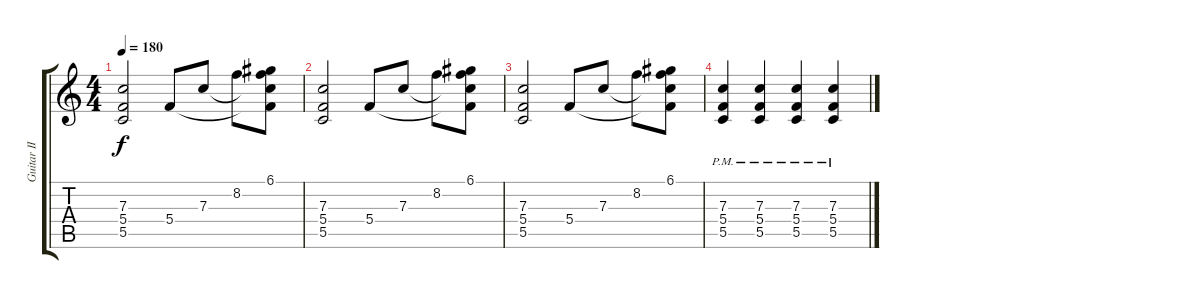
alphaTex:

\track ("Guitar II" "Guitar II") {instrument distortionguitar}
\staff {score tabs}
\tuning (D4 A3 F3 C3 G2 D2) {hide}
\ts (4 4)
\tempo 180
\clef g2
\ks c
(7.3 5.4 5.5).2{dy f} 5.4.8 7.3.8 8.2.8 (6.1 8.2{t} 7.3{t} 5.4{t}).8 |
(7.3 5.4 5.5).2 5.4.8 7.3.8 8.2.8 (6.1 8.2{t} 7.3{t} 5.4{t}).8 |
(7.3 5.4 5.5).2 5.4.8 7.3.8 8.2.8 (6.1 8.2{t} 7.3{t} 5.4{t}).8 |
(7.3{pm} 5.4{pm} 5.5{pm}).4 (7.3{pm} 5.4{pm} 5.5{pm}).4 (7.3{pm} 5.4{pm} 5.5{pm}).4 (7.3{pm} 5.4{pm} 5.5{pm}).4
